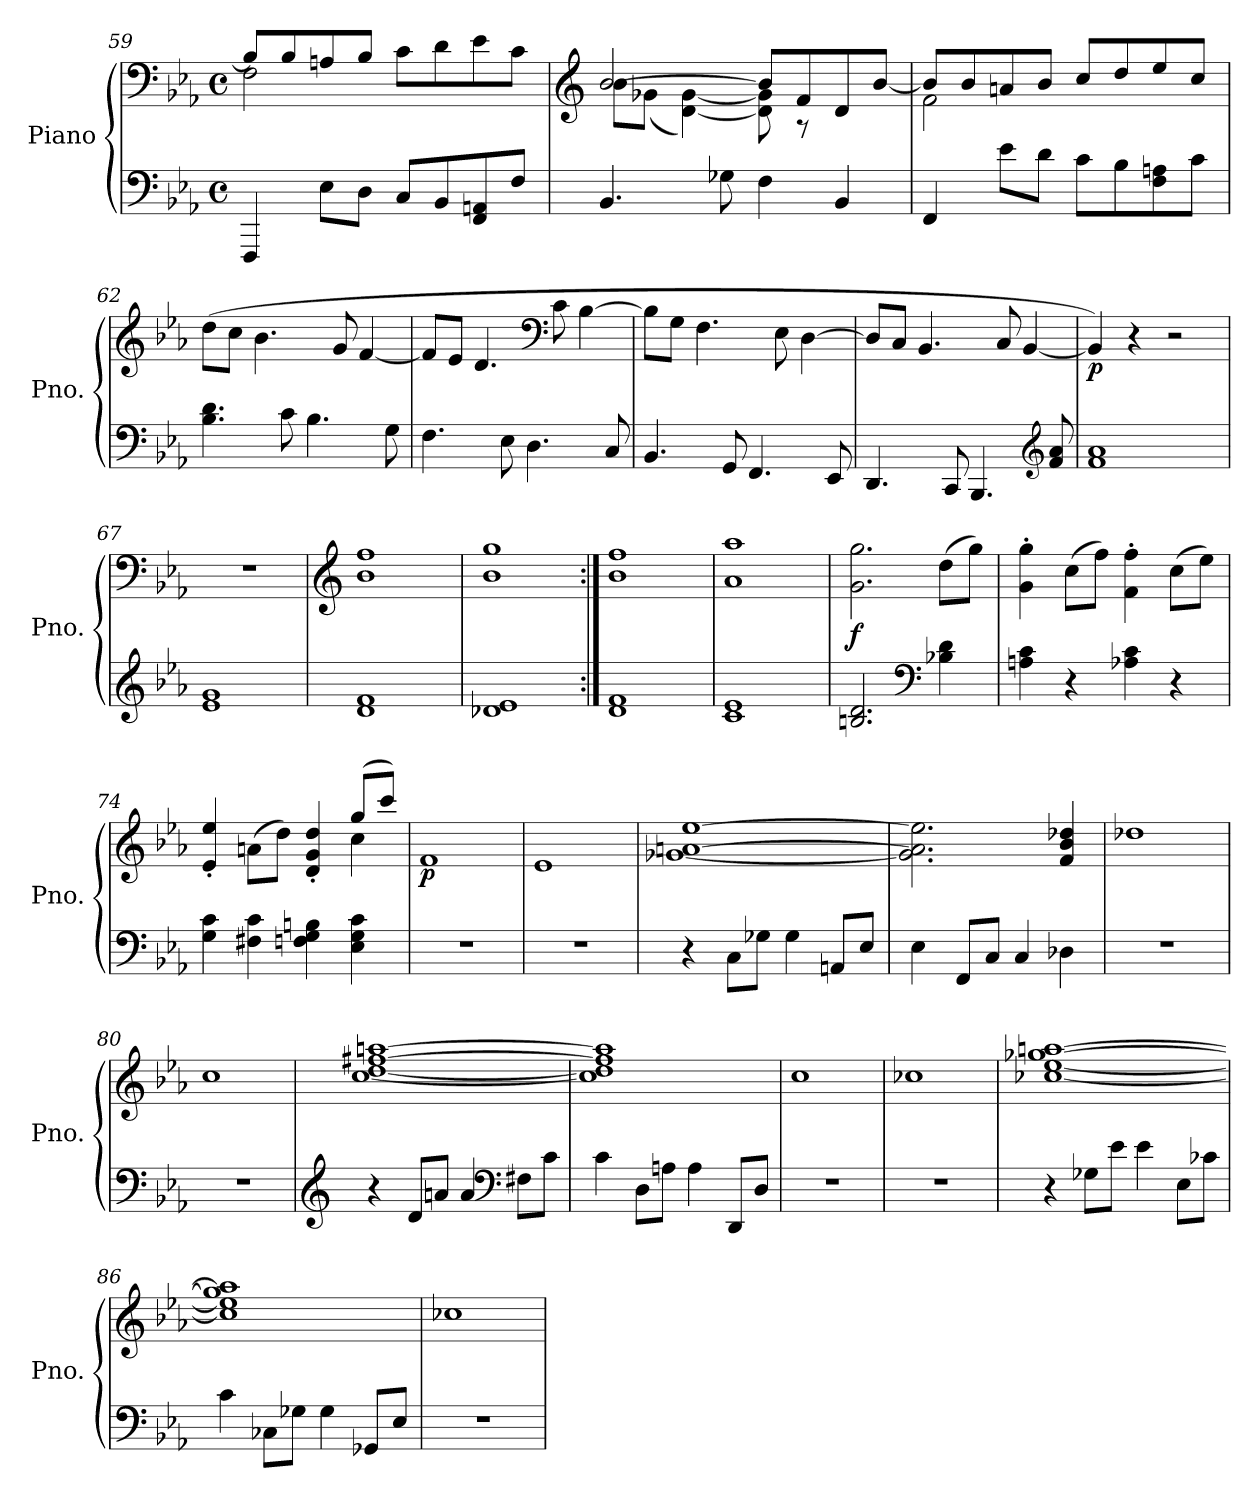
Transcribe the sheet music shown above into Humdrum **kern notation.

**kern	**kern	**dynam
*part1	*part1	*part1
*staff2	*staff1	*staff1/2
*I"Piano	*	*
*I'Pno.	*	*
*clefF4	*clefF4	*
*k[b-e-a-]	*k[b-e-a-]	*
*M4/4	*M4/4	*
*met(c)	*met(c)	*
=59	=59	=59
*	*^	*
4FFF/	8B-/L]	2F\	.
.	8B-/	.	.
8E-\L	8An/	.	.
8D\J	8B-/J	.	.
8C/L	8ryy	8c\L	.
8BB-/	8ryy	8d\	.
8FF/ 8AAn/	8ryy	8e-\	.
8F/J	8ryy	8c\J	.
=60	=60	=60	=60
*	*clefG2	*	*
4.BB-/	[2b-/	8b-\L	.
.	.	(8g-X\J	.
.	.	[4d\ [4g-\)	.
8G-X\	.	.	.
4F\	8b-/L]	8d\] 8g-\]	.
.	8f/	8r	.
4BB-/	8d/	4ryy	.
.	[8b-/J	.	.
!!LO:LB:g=z	!!
=61	=61	=61	=61
4FF/	8b-/L]	2f\	.
.	8b-/	.	.
8e-\L	8an/	.	.
8d\J	8b-/J	.	.
8c\L	8cc/L	2ryy	.
8B-\	8dd/	.	.
8F\ 8An\	8ee-/	.	.
8c\J	8cc/J	.	.
*	*v	*v	*
=62	=62	=62
4.B-\ 4.d\	(8dd\L	.
.	8cc\J	.
.	4.b-\	.
8c\	.	.
4.B-\	.	.
.	8g/	.
.	[4f/	.
8G\	.	.
=63	=63	=63
4.F\	8f/L]	.
.	8e-/J	.
.	4.d/	.
8E-\	.	.
4.D\	.	.
*	*clefF4	*
.	8c\	.
.	[4B-\	.
8C/	.	.
=64	=64	=64
4.BB-/	8B-\L]	.
.	8G\J	.
.	4.F\	.
8GG/	.	.
4.FF/	.	.
.	8E-\	.
.	[4D\	.
8EE-/	.	.
=65	=65	=65
4.DD/	8D/L]	.
.	8C/J	.
.	4.BB-/	.
8CC/	.	.
4.BBB-/	.	.
.	8C/	.
.	[4BB-/	.
*clefG2	*	*
8f/ 8a-/	.	.
!!LO:LB:g=z
=66	=66	=66
!	!	!LO:DY:b
1f 1a-	4BB-/])	p
.	4r	.
.	2r	.
=67	=67	=67
1e- 1g	1r	.
=68	=68	=68
*	*clefG2	*
1d 1f	1b- 1ff	.
=69	=69	=69
1d-X 1e-	1b- 1gg	.
=70:|!	=70:|!	=70:|!
1d 1f	1b- 1ff	.
=71	=71	=71
1c 1e-	1a- 1aa-	.
=72	=72	=72
!	!	!LO:DY:b
2.Bn/ 2.d/	2.g\ 2.gg\	f
*clefF4	*	*
4B-X\ 4d\	(8dd\L	.
.	8gg\J)	.
=73	=73	=73
4An\ 4c\	4g\' 4gg\'	.
4r	(8cc\L	.
.	8ff\J)	.
4A-X\ 4c\	4f\' 4ff\'	.
4r	(8cc\L	.
.	8ee-\J)	.
=74	=74	=74
*	*^	*
4G\ 4c\	4e-/' 4ee-/'	4ryy	.
4F#X\ 4c\	(8an\L	4ryy	.
.	8dd\J)	.	.
4Fn\ 4G\ 4Bn\	4d/' 4g/' 4dd/'	4ryy	.
4E-\ 4G\ 4c\	(8gg/L	4cc\	.
.	8ccc/J)	.	.
*	*v	*v	*
!!LO:LB:g=z
=75	=75	=75
!	!	!LO:DY:b
1r	1f	p
=76	=76	=76
1r	1e-	.
=77	=77	=77
4r	[1g-X [1an [1ee-	.
8C\L	.	.
8G-X\J	.	.
4G-\	.	.
8AAn/L	.	.
8E-/J	.	.
=78	=78	=78
4E-\	2.g-\] 2.a\] 2.ee-\]	.
8FF/L	.	.
8C/J	.	.
4C/	.	.
4D-X\	4f/ 4b-/ 4dd-X/	.
=79	=79	=79
1r	1dd-X	.
=80	=80	=80
1r	1cc	.
=81	=81	=81
*clefG2	*	*
4r	[1cc [1dd [1ff#X [1aan	.
8d/L	.	.
8an/J	.	.
4a/	.	.
*clefF4	*	*
8F#X\L	.	.
8c\J	.	.
!!LO:LB:g=z
=82	=82	=82
4c\	1cc] 1dd] 1ff#] 1aa]	.
8D\L	.	.
8An\J	.	.
4A\	.	.
8DD/L	.	.
8D/J	.	.
=83	=83	=83
1r	1cc	.
=84	=84	=84
1r	1cc-X	.
=85	=85	=85
4r	[1cc-X [1ee- [1gg-X [1aan	.
8G-X\L	.	.
8e-\J	.	.
4e-\	.	.
8E-\L	.	.
8c-X\J	.	.
=86	=86	=86
4c\	1cc-] 1ee-] 1gg-] 1aa]	.
8C-X\L	.	.
8G-X\J	.	.
4G-\	.	.
8GG-X/L	.	.
8E-/J	.	.
=87	=87	=87
1r	1cc-X	.
=	=	=
*-	*-	*-
